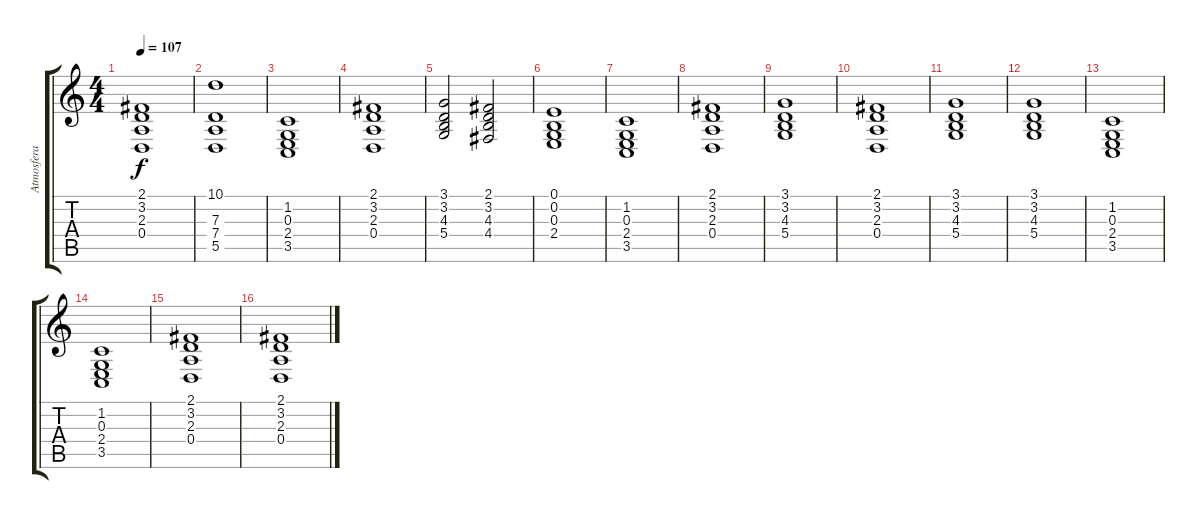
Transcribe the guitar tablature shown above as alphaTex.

\track ("Atmosfera" "Atmosfera") {instrument fx4atmosphere}
\staff {score tabs}
\tuning (E4 B3 G3 D3 A2 E2) {hide}
\ts (4 4)
\tempo 107
\clef g2
\ks c
(2.1 3.2 2.3 0.4).1{dy f} |
(10.1 7.3 7.4 5.5).1 |
(1.2 0.3 2.4 3.5).1 |
(2.1 3.2 2.3 0.4).1 |
(3.1 3.2 4.3 5.4).2 (2.1 3.2 4.3 4.4).2 |
(0.1 0.2 0.3 2.4).1 |
(1.2 0.3 2.4 3.5).1 |
(2.1 3.2 2.3 0.4).1 |
(3.1 3.2 4.3 5.4).1 |
(2.1 3.2 2.3 0.4).1 |
(3.1 3.2 4.3 5.4).1 |
(3.1 3.2 4.3 5.4).1 |
(1.2 0.3 2.4 3.5).1 |
(1.2 0.3 2.4 3.5).1 |
(2.1 3.2 2.3 0.4).1 |
(2.1 3.2 2.3 0.4).1
